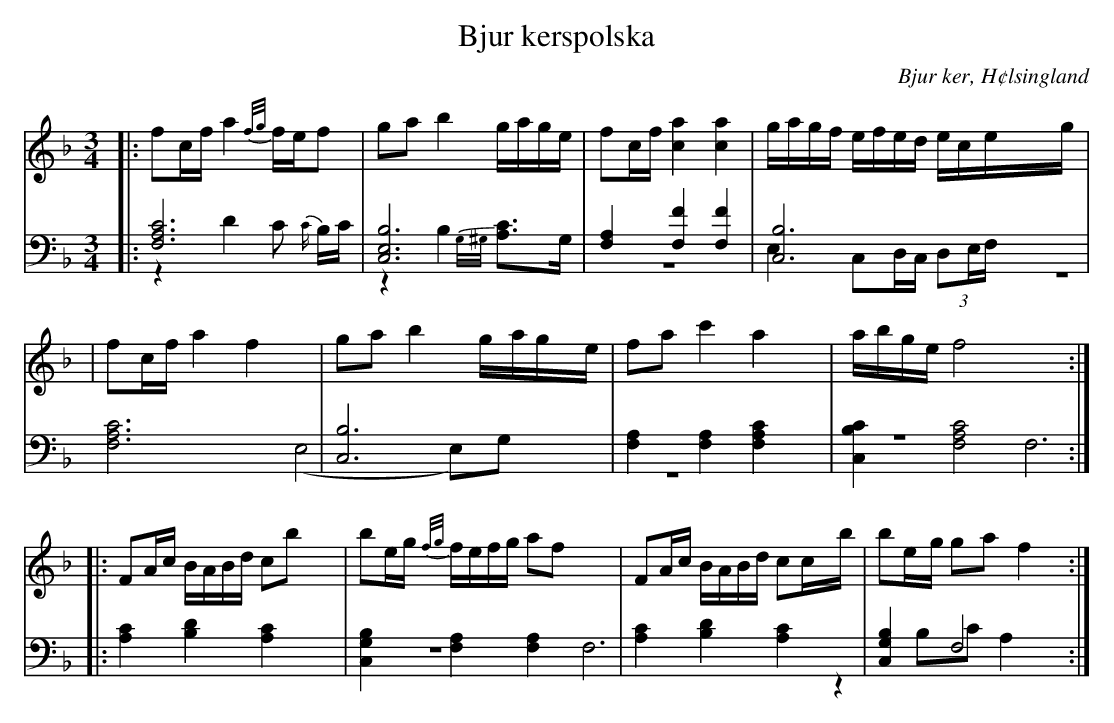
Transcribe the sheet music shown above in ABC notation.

X:1
T: Bjur kerspolska
O: Bjur ker, H¢lsingland
M: 3/4
L: 1/8
K: F
V:1
V:2
V:3 merge
V: 1
|:fc/f/ a2 {f/g/}f/e/f|ga b2 g/a/g/e/|fc/f/ [c2a2] [c2a2]|g/a/g/f/ e/f/e/d/ e/c/e/g/|
|fc/f/ a2 f2|ga b2 g/a/g/e/|fa c'2 a2| a/b/g/e/ f4:|
|:FA/c/ B/A/B/d/ cb|be/g/ {f/g/}f/e/f/g/ af|FA/c/ B/A/B/d/ cc/b/|be/g/ ga f2:|
V:2 clef=bass
|:[F,6A,6C6]|[C,6E,6B,6]|[F,2A,2] [F,2F2] [F,2F2]|[C,6B,6]|
[F,6A,6C6]|[C,6B,6]|[F,2A,2] [F,2A,2] [F,2A,2C2]|[C,2B,2C2] [F,4A,4C4]:|
 |:[A,2C2] [B,2D2] [A,2C2]|[C,2G,2B,2] [F,2A,2] [F,2A,2]|[A,2C2] [B,2D2] [A,2C2]|[C,2G,2B,2] F,4 :|
V:3 clef=bass
 |:z2D2 C {C/}B,/C/|z2 B,2 {G,/^G,/}[A,C]>G,|z6|E,2 C,D,/C,/ (3D,E,/F,/|
 |z6|(E,4 E,)G,|z6|z6:|
|:F,6|z6|F,6|z2 B,C A,2:|
